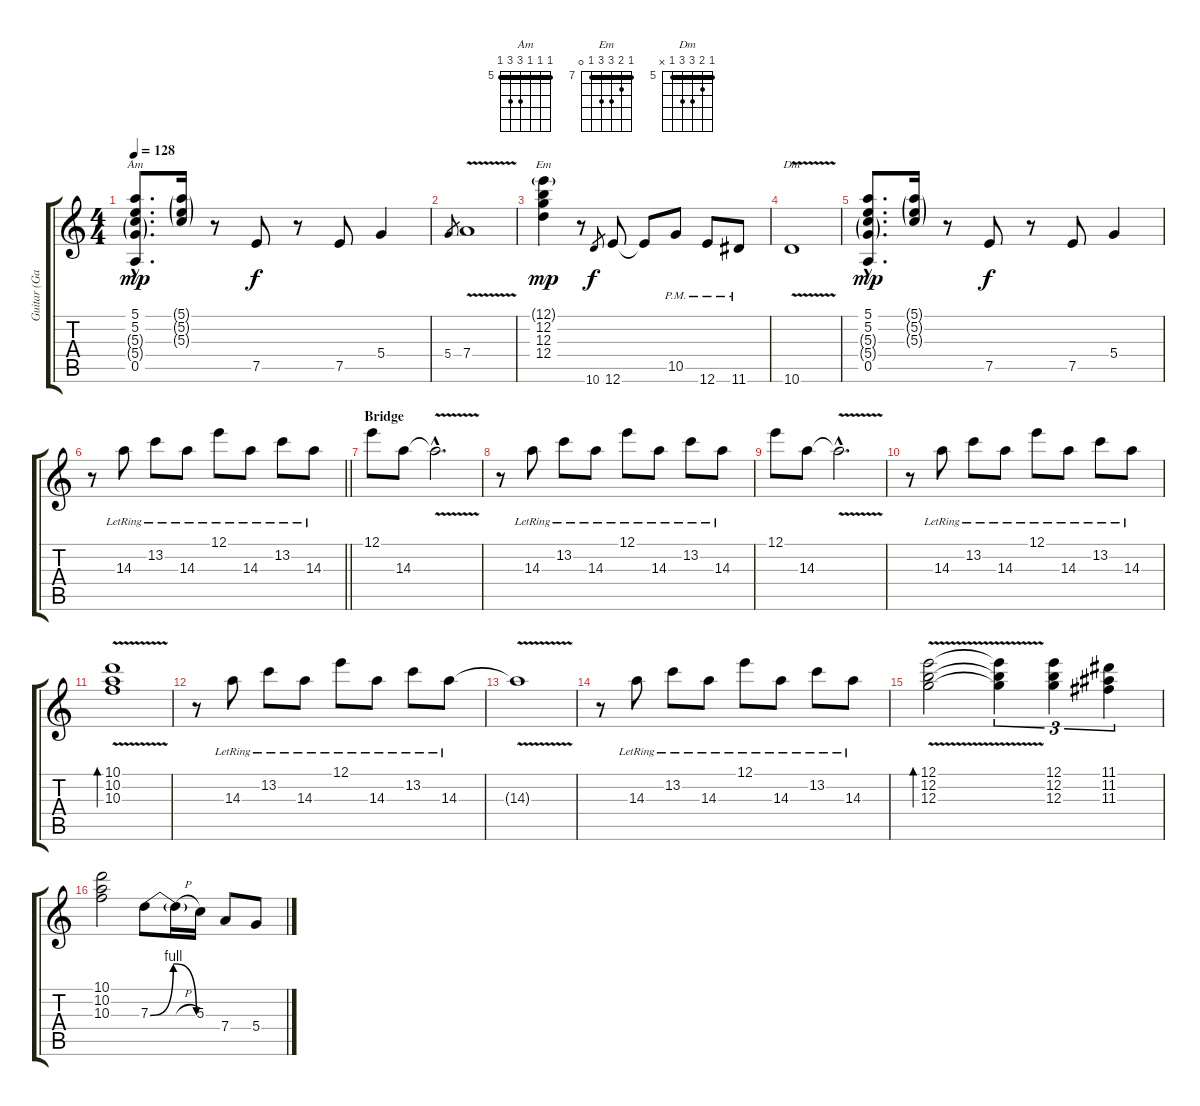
\track ("Guitar (Gary)" "Guitar (Ga") {instrument overdrivenguitar}
\staff {score tabs}
\tuning (E4 B3 G3 D3 A2 E2) {hide}
\chord ("Am" 5 5 5 7 7 5) {firstfret 5 barre 5}
\chord ("Em" 7 8 9 9 7 0) {firstfret 7 barre 7}
\chord ("Dm" 5 6 7 7 5 x) {firstfret 5 barre 5}
\ts (4 4)
\tempo 128
\clef g2
\ks c
(5.1{hac} 5.2{hac} 5.3{g hac} 5.4{g hac} 0.5{hac}).8{d ch "Am" dy mp} (5.1{g} 5.2{g} 5.3{g}).16 r.8 7.5.8{dy f} r.8 7.5.8 5.4.4 |
5.4.8{gr} 7.4{v}.1 |
(12.1{g} 12.2 12.3 12.4).4{ch "Em" dy mp} r.8 10.6.8{gr dy f} 12.6.8 12.6{t}.8 10.5{pm}.8 12.6{pm}.8 11.6{pm}.8 |
10.6{v}.1{ch "Dm"} |
(5.1{hac} 5.2{hac} 5.3{g hac} 5.4{g hac} 0.5{hac}).8{d dy mp} (5.1{g} 5.2{g} 5.3{g}).16 r.8 7.5.8{dy f} r.8 7.5.8 5.4.4 |
\barLineRight lightlight
r.8 14.3{lr}.8 13.2{lr}.8 14.3{lr}.8 12.1{lr}.8 14.3{lr}.8 13.2{lr}.8 14.3{lr}.8 |
\section ("" "Bridge")
12.1.8 14.3.8 14.3{v hac t}.2{d} |
r.8 14.3{lr}.8 13.2{lr}.8 14.3{lr}.8 12.1{lr}.8 14.3{lr}.8 13.2{lr}.8 14.3{lr}.8 |
12.1.8 14.3.8 14.3{v hac t}.2{d} |
r.8 14.3{lr}.8 13.2{lr}.8 14.3{lr}.8 12.1{lr}.8 14.3{lr}.8 13.2{lr}.8 14.3{lr}.8 |
(10.1{v} 10.2 10.3).1{bd 240} |
r.8 14.3{lr}.8 13.2{lr}.8 14.3{lr}.8 12.1{lr}.8 14.3{lr}.8 13.2{lr}.8 14.3{lr}.8 |
14.3{v t}.1 |
r.8 14.3{lr}.8 13.2{lr}.8 14.3{lr}.8 12.1{lr}.8 14.3{lr}.8 13.2{lr}.8 14.3{lr}.8 |
(12.1{v} 12.2 12.3).2{bd 240} (12.1{t} 12.2{t} 12.3{t}).4{tu (3 2)} (12.1 12.2 12.3).4{tu (3 2)} (11.1 11.2 11.3).4{tu (3 2)} |
(10.1 10.2 10.3).2 7.3{be (bendrelease 0 0 30 4 30 4 60 0)}.8 7.3{h t}.16 5.3.16 7.4.8 5.4.8
